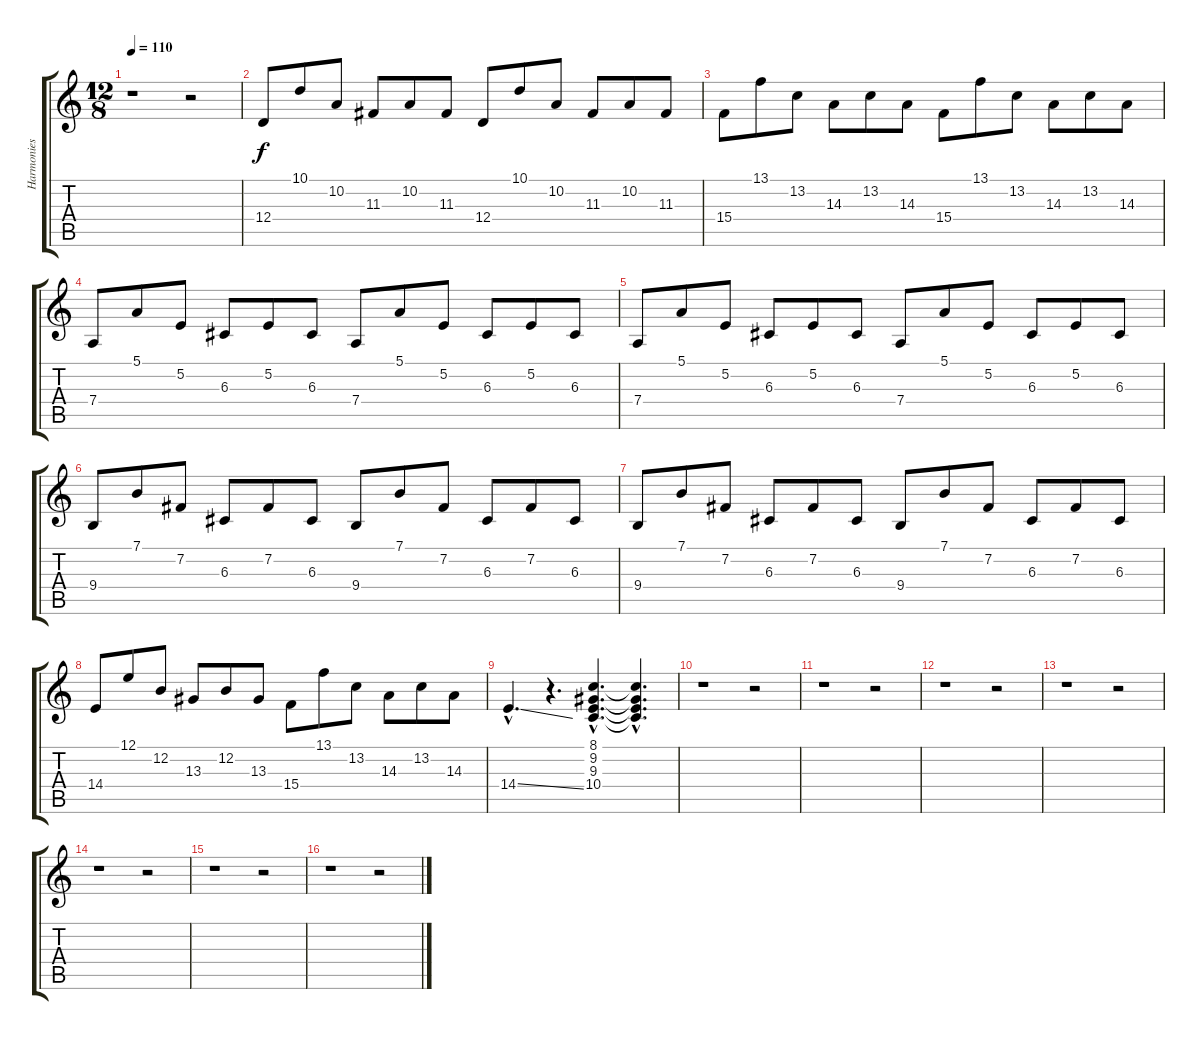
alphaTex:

\track ("Harmonies" "Harmonies") {instrument choiraahs}
\staff {score tabs}
\tuning (E4 B3 G3 D3 A2 E2) {hide}
\ts (12 8)
\tempo 110
\clef g2
\ks c
r.1{dy f} r.2 |
12.4.8{volume 14 instrument distortionguitar} 10.1.8 10.2.8 11.3.8 10.2.8 11.3.8 12.4.8 10.1.8 10.2.8 11.3.8 10.2.8 11.3.8 |
15.4.8 13.1.8 13.2.8 14.3.8 13.2.8 14.3.8 15.4.8 13.1.8 13.2.8 14.3.8 13.2.8 14.3.8 |
7.4.8 5.1.8 5.2.8 6.3.8 5.2.8 6.3.8 7.4.8 5.1.8 5.2.8 6.3.8 5.2.8 6.3.8 |
7.4.8 5.1.8 5.2.8 6.3.8 5.2.8 6.3.8 7.4.8 5.1.8 5.2.8 6.3.8 5.2.8 6.3.8 |
9.4.8 7.1.8 7.2.8 6.3.8 7.2.8 6.3.8 9.4.8 7.1.8 7.2.8 6.3.8 7.2.8 6.3.8 |
9.4.8 7.1.8 7.2.8 6.3.8 7.2.8 6.3.8 9.4.8 7.1.8 7.2.8 6.3.8 7.2.8 6.3.8 |
14.4.8 12.1.8 12.2.8 13.3.8 12.2.8 13.3.8 15.4.8 13.1.8 13.2.8 14.3.8 13.2.8 14.3.8 |
14.4{ss hac}.4{d} r.4{d} (8.1{hac} 9.2{hac} 9.3{hac} 10.4{hac}).4{d volume 8} (8.1{hac t} 9.2{hac t} 9.3{hac t} 10.4{hac t}).4{d} |
r.1 r.2 |
r.1 r.2 |
r.1 r.2 |
r.1 r.2 |
r.1 r.2 |
r.1 r.2 |
r.1 r.2
